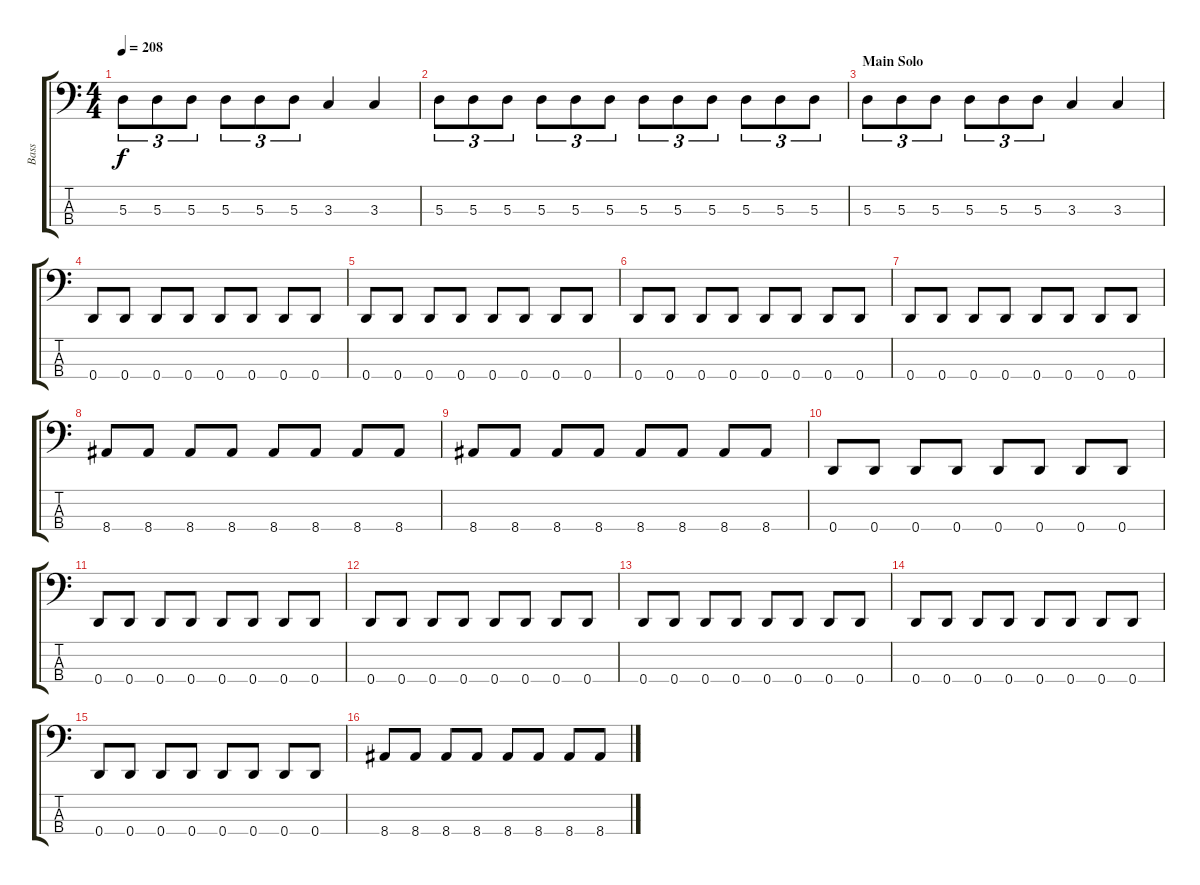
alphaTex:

\track ("Bass" "Bass") {instrument electricbassfinger}
\staff {score tabs}
\tuning (G2 D2 A1 D1) {hide}
\ts (4 4)
\tempo 208
\clef f4
\ks c
5.3.8{tu (3 2) dy f} 5.3.8{tu (3 2)} 5.3.8{tu (3 2)} 5.3.8{tu (3 2)} 5.3.8{tu (3 2)} 5.3.8{tu (3 2)} 3.3.4 3.3.4 |
5.3.8{tu (3 2)} 5.3.8{tu (3 2)} 5.3.8{tu (3 2)} 5.3.8{tu (3 2)} 5.3.8{tu (3 2)} 5.3.8{tu (3 2)} 5.3.8{tu (3 2)} 5.3.8{tu (3 2)} 5.3.8{tu (3 2)} 5.3.8{tu (3 2)} 5.3.8{tu (3 2)} 5.3.8{tu (3 2)} |
\section ("" "Main Solo")
5.3.8{tu (3 2)} 5.3.8{tu (3 2)} 5.3.8{tu (3 2)} 5.3.8{tu (3 2)} 5.3.8{tu (3 2)} 5.3.8{tu (3 2)} 3.3.4 3.3.4 |
0.4.8 0.4.8 0.4.8 0.4.8 0.4.8 0.4.8 0.4.8 0.4.8 |
0.4.8 0.4.8 0.4.8 0.4.8 0.4.8 0.4.8 0.4.8 0.4.8 |
0.4.8 0.4.8 0.4.8 0.4.8 0.4.8 0.4.8 0.4.8 0.4.8 |
0.4.8 0.4.8 0.4.8 0.4.8 0.4.8 0.4.8 0.4.8 0.4.8 |
8.4.8 8.4.8 8.4.8 8.4.8 8.4.8 8.4.8 8.4.8 8.4.8 |
8.4.8 8.4.8 8.4.8 8.4.8 8.4.8 8.4.8 8.4.8 8.4.8 |
0.4.8 0.4.8 0.4.8 0.4.8 0.4.8 0.4.8 0.4.8 0.4.8 |
0.4.8 0.4.8 0.4.8 0.4.8 0.4.8 0.4.8 0.4.8 0.4.8 |
0.4.8 0.4.8 0.4.8 0.4.8 0.4.8 0.4.8 0.4.8 0.4.8 |
0.4.8 0.4.8 0.4.8 0.4.8 0.4.8 0.4.8 0.4.8 0.4.8 |
0.4.8 0.4.8 0.4.8 0.4.8 0.4.8 0.4.8 0.4.8 0.4.8 |
0.4.8 0.4.8 0.4.8 0.4.8 0.4.8 0.4.8 0.4.8 0.4.8 |
8.4.8 8.4.8 8.4.8 8.4.8 8.4.8 8.4.8 8.4.8 8.4.8
